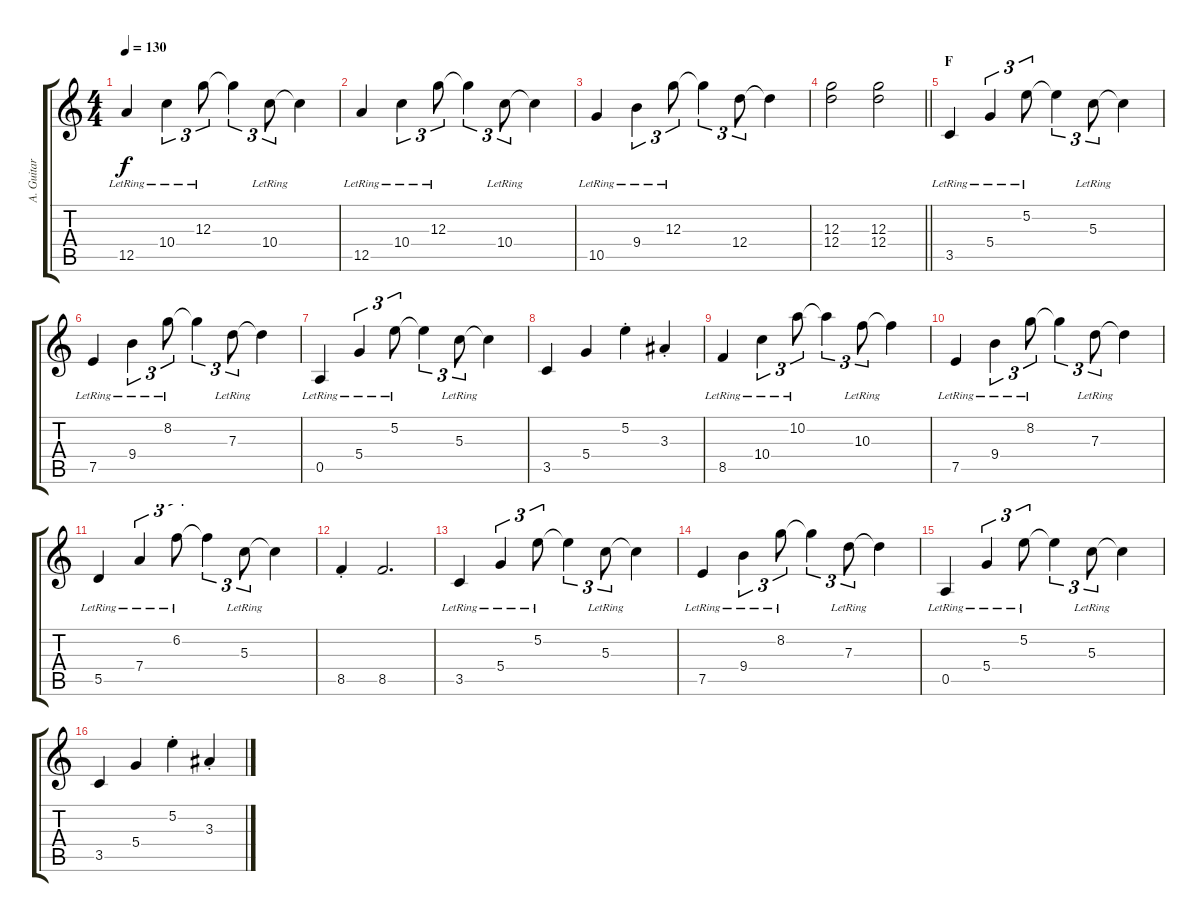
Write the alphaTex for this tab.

\track ("A. Guitar I" "A. Guitar ") {instrument acousticguitarsteel}
\staff {score tabs}
\tuning (E4 B3 G3 D3 A2 E2) {hide}
\ts (4 4)
\tempo 130
\clef g2
\ks c
12.5{lr}.4{dy f} 10.4{lr}.4{tu (3 2)} 12.3{lr}.8{tu (3 2)} 12.3{t}.4{tu (3 2)} 10.4{lr}.8{tu (3 2)} 10.4{t}.4 |
12.5{lr}.4 10.4{lr}.4{tu (3 2)} 12.3{lr}.8{tu (3 2)} 12.3{t}.4{tu (3 2)} 10.4{lr}.8{tu (3 2)} 10.4{t}.4 |
10.5{lr}.4 9.4{lr}.4{tu (3 2)} 12.3{lr}.8{tu (3 2)} 12.3{t}.4{tu (3 2)} 12.4.8{tu (3 2)} 12.4{t}.4 |
\barLineRight lightlight
(12.3 12.4).2 (12.3 12.4).2 |
\section ("" "F")
3.5{lr}.4 5.4{lr}.4{tu (3 2)} 5.2{lr}.8{tu (3 2)} 5.2{t}.4{tu (3 2)} 5.3{lr}.8{tu (3 2)} 5.3{t}.4 |
7.5{lr}.4 9.4{lr}.4{tu (3 2)} 8.2{lr}.8{tu (3 2)} 8.2{t}.4{tu (3 2)} 7.3{lr}.8{tu (3 2)} 7.3{t}.4 |
0.5{lr}.4 5.4{lr}.4{tu (3 2)} 5.2{lr}.8{tu (3 2)} 5.2{t}.4{tu (3 2)} 5.3{lr}.8{tu (3 2)} 5.3{t}.4 |
3.5.4 5.4.4 5.2{st}.4 3.3{st}.4 |
8.5{lr}.4 10.4{lr}.4{tu (3 2)} 10.2{lr}.8{tu (3 2)} 10.2{t}.4{tu (3 2)} 10.3{lr}.8{tu (3 2)} 10.3{t}.4 |
7.5{lr}.4 9.4{lr}.4{tu (3 2)} 8.2{lr}.8{tu (3 2)} 8.2{t}.4{tu (3 2)} 7.3{lr}.8{tu (3 2)} 7.3{t}.4 |
5.5{lr}.4 7.4{lr}.4{tu (3 2)} 6.2{lr}.8{tu (3 2)} 6.2{t}.4{tu (3 2)} 5.3{lr}.8{tu (3 2)} 5.3{t}.4 |
8.5{st}.4 8.5.2{d} |
3.5{lr}.4 5.4{lr}.4{tu (3 2)} 5.2{lr}.8{tu (3 2)} 5.2{t}.4{tu (3 2)} 5.3{lr}.8{tu (3 2)} 5.3{t}.4 |
7.5{lr}.4 9.4{lr}.4{tu (3 2)} 8.2{lr}.8{tu (3 2)} 8.2{t}.4{tu (3 2)} 7.3{lr}.8{tu (3 2)} 7.3{t}.4 |
0.5{lr}.4 5.4{lr}.4{tu (3 2)} 5.2{lr}.8{tu (3 2)} 5.2{t}.4{tu (3 2)} 5.3{lr}.8{tu (3 2)} 5.3{t}.4 |
3.5.4 5.4.4 5.2{st}.4 3.3{st}.4
